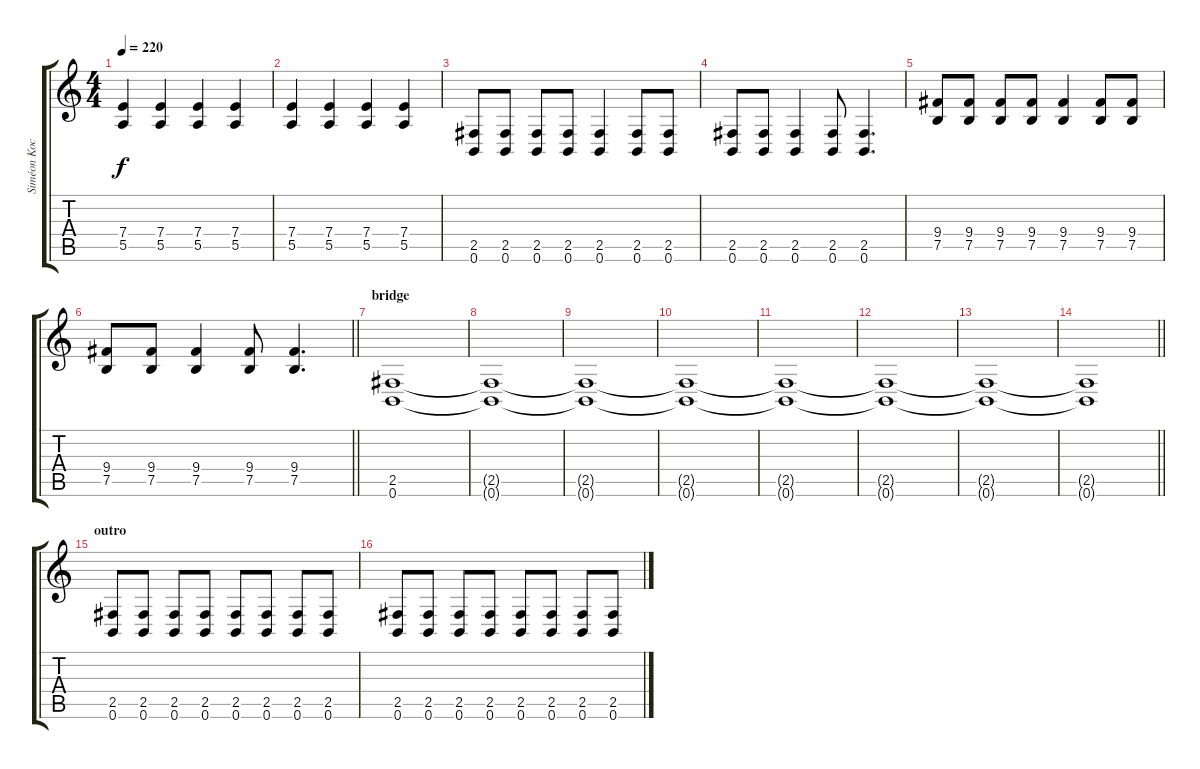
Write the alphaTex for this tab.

\track ("Siméon Koch" "Siméon Koc") {instrument distortionguitar}
\staff {score tabs}
\tuning (B3 Gb3 D3 A2 E2 B1) {hide}
\ts (4 4)
\tempo 220
\clef g2
\ks c
(7.4 5.5).4{dy f} (7.4 5.5).4 (7.4 5.5).4 (7.4 5.5).4 |
(7.4 5.5).4 (7.4 5.5).4 (7.4 5.5).4 (7.4 5.5).4 |
(2.5 0.6).8 (2.5 0.6).8 (2.5 0.6).8 (2.5 0.6).8 (2.5 0.6).4 (2.5 0.6).8 (2.5 0.6).8 |
(2.5 0.6).8 (2.5 0.6).8 (2.5 0.6).4 (2.5 0.6).8 (2.5 0.6).4{d} |
(9.4 7.5).8 (9.4 7.5).8 (9.4 7.5).8 (9.4 7.5).8 (9.4 7.5).4 (9.4 7.5).8 (9.4 7.5).8 |
\barLineRight lightlight
(9.4 7.5).8 (9.4 7.5).8 (9.4 7.5).4 (9.4 7.5).8 (9.4 7.5).4{d} |
\section ("" "bridge")
(2.5 0.6).1 |
(2.5{t} 0.6{t}).1 |
(2.5{t} 0.6{t}).1 |
(2.5{t} 0.6{t}).1 |
(2.5{t} 0.6{t}).1 |
(2.5{t} 0.6{t}).1 |
(2.5{t} 0.6{t}).1 |
\barLineRight lightlight
(2.5{t} 0.6{t}).1 |
\section ("" "outro")
(2.5 0.6).8 (2.5 0.6).8 (2.5 0.6).8 (2.5 0.6).8 (2.5 0.6).8 (2.5 0.6).8 (2.5 0.6).8 (2.5 0.6).8 |
(2.5 0.6).8 (2.5 0.6).8 (2.5 0.6).8 (2.5 0.6).8 (2.5 0.6).8 (2.5 0.6).8 (2.5 0.6).8 (2.5 0.6).8
